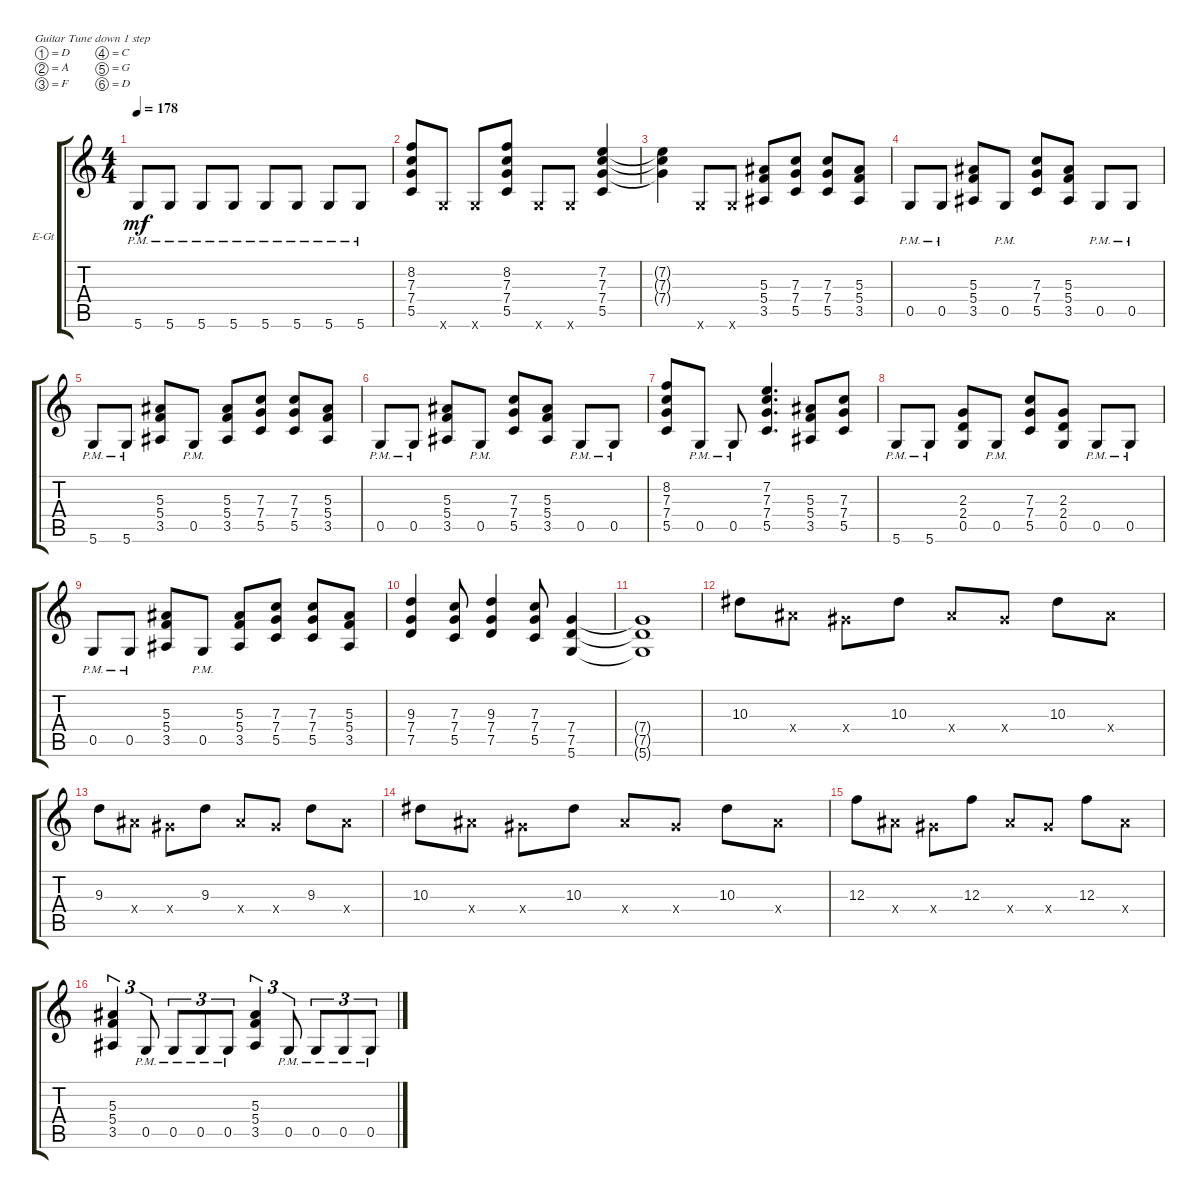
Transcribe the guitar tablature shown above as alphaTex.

\defaultSystemsLayout 4
\bracketExtendMode groupsimilarinstruments
\firstSystemTrackNameOrientation horizontal
\otherSystemsTrackNameOrientation horizontal
\track ("Rithm Guitar 2" "E-Gt") {instrument distortionguitar}
\staff {score tabs}
\tuning (D4 A3 F3 C3 G2 D2)
\ts (4 4)
\tempo 178
\clef g2
\scale
0.333333
\ks c
5.6{pm}.8{dy mf} 5.6{pm}.8 5.6{pm}.8 5.6{pm}.8 5.6{pm}.8 5.6{pm}.8 5.6{pm}.8 5.6{pm}.8 |
\scale
0.333333 (8.2 7.3 7.4 5.5).8 5.6{x}.8 5.6{x}.8 (7.4 7.3 8.2 5.5).8 5.6{x}.8 5.6{x}.8 (7.2 7.3 7.4 5.5).4 |
\scale
0.333333 (7.2{t} 7.3{t} 7.4{t}).4 5.6{x}.8 5.6{x}.8 (5.4 5.3 3.5).8 (5.5 7.3 7.4).8 (7.3 7.4 5.5).8 (3.5 5.4 5.3).8 |
\scale
0.333333 0.5{pm}.8 0.5{pm}.8 (3.5 5.4 5.3).8 0.5{pm}.8 (5.5 7.4 7.3).8 (3.5 5.4 5.3).8 0.5{pm}.8 0.5{pm}.8 |
\scale
0.333333 5.6{pm}.8 5.6{pm}.8 (3.5 5.4 5.3).8 0.5{pm}.8 (3.5 5.4 5.3).8 (5.5 7.4 7.3).8 (7.3 7.4 5.5).8 (3.5 5.4 5.3).8 |
\scale
0.333333 0.5{pm}.8 0.5{pm}.8 (3.5 5.4 5.3).8 0.5{pm}.8 (5.5 7.4 7.3).8 (3.5 5.4 5.3).8 0.5{pm}.8 0.5{pm}.8 |
\scale
0.333333 (7.3 8.2 7.4 5.5).8 0.5{pm}.8 0.5{pm}.8 (5.5 7.4 7.3 7.2).4{d} (3.5 5.4 5.3).8 (5.5 7.4 7.3).8 |
\scale
0.333333 5.6{pm}.8 5.6{pm}.8 (0.5 2.4 2.3).8 0.5{pm}.8 (5.5 7.4 7.3).8 (0.5 2.3 2.4).8 0.5{pm}.8 0.5{pm}.8 |
\scale
0.333333 0.5{pm}.8 0.5{pm}.8 (3.5 5.4 5.3).8 0.5{pm}.8 (3.5 5.4 5.3).8 (5.5 7.4 7.3).8 (5.5 7.4 7.3).8 (3.5 5.4 5.3).8 |
\scale
0.333333 (7.4 9.3 7.5).4 (7.3 7.4 5.5).8 (7.5 9.3 7.4).4 (5.5 7.4 7.3).8 (7.5 7.4 5.6).4 |
\scale
0.333333 (5.6{t} 7.5{t} 7.4{t}).1 |
\scale
0.333333 10.3.8 10.4{x}.8 8.4{x}.8 10.3.8 10.4{x}.8 8.4{x}.8 10.3.8 10.4{x}.8 |
\scale
0.333333 9.3.8 10.4{x}.8 8.4{x}.8 9.3.8 10.4{x}.8 8.4{x}.8 9.3.8 10.4{x}.8 |
\scale
0.333333 10.3.8 10.4{x}.8 8.4{x}.8 10.3.8 10.4{x}.8 8.4{x}.8 10.3.8 10.4{x}.8 |
\scale
0.333333 12.3.8 10.4{x}.8 8.4{x}.8 12.3.8 10.4{x}.8 8.4{x}.8 12.3.8 10.4{x}.8 |
\scale
0.333333 (3.5 5.4 5.3).4{tu (3 2)} 0.5{pm}.8{tu (3 2)} 0.5{pm}.8{tu (3 2)} 0.5{pm}.8{tu (3 2)} 0.5{pm}.8{tu (3 2)} (3.5 5.4 5.3).4{tu (3 2)} 0.5{pm}.8{tu (3 2)} 0.5{pm}.8{tu (3 2)} 0.5{pm}.8{tu (3 2)} 0.5{pm}.8{tu (3 2)}
